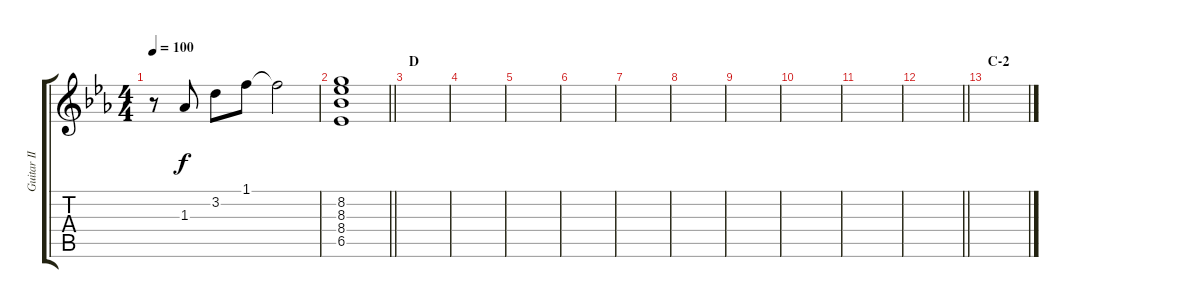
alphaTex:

\track ("Guitar II (Nakano Azusa)" "Guitar II ") {instrument overdrivenguitar}
\staff {score tabs}
\tuning (E4 B3 G3 D3 A2 E2) {hide}
\ts (4 4)
\tempo 100
\clef g2
\ks eb
r.8{dy f} 1.3.8 3.2.8 1.1.8 1.1{t}.2 |
\barLineRight lightlight
(8.2 8.3 8.4 6.5).1 |
\section ("" "D")
|
|
|
|
|
|
|
|
|
\barLineRight lightlight
|
\section ("" "C-2")
